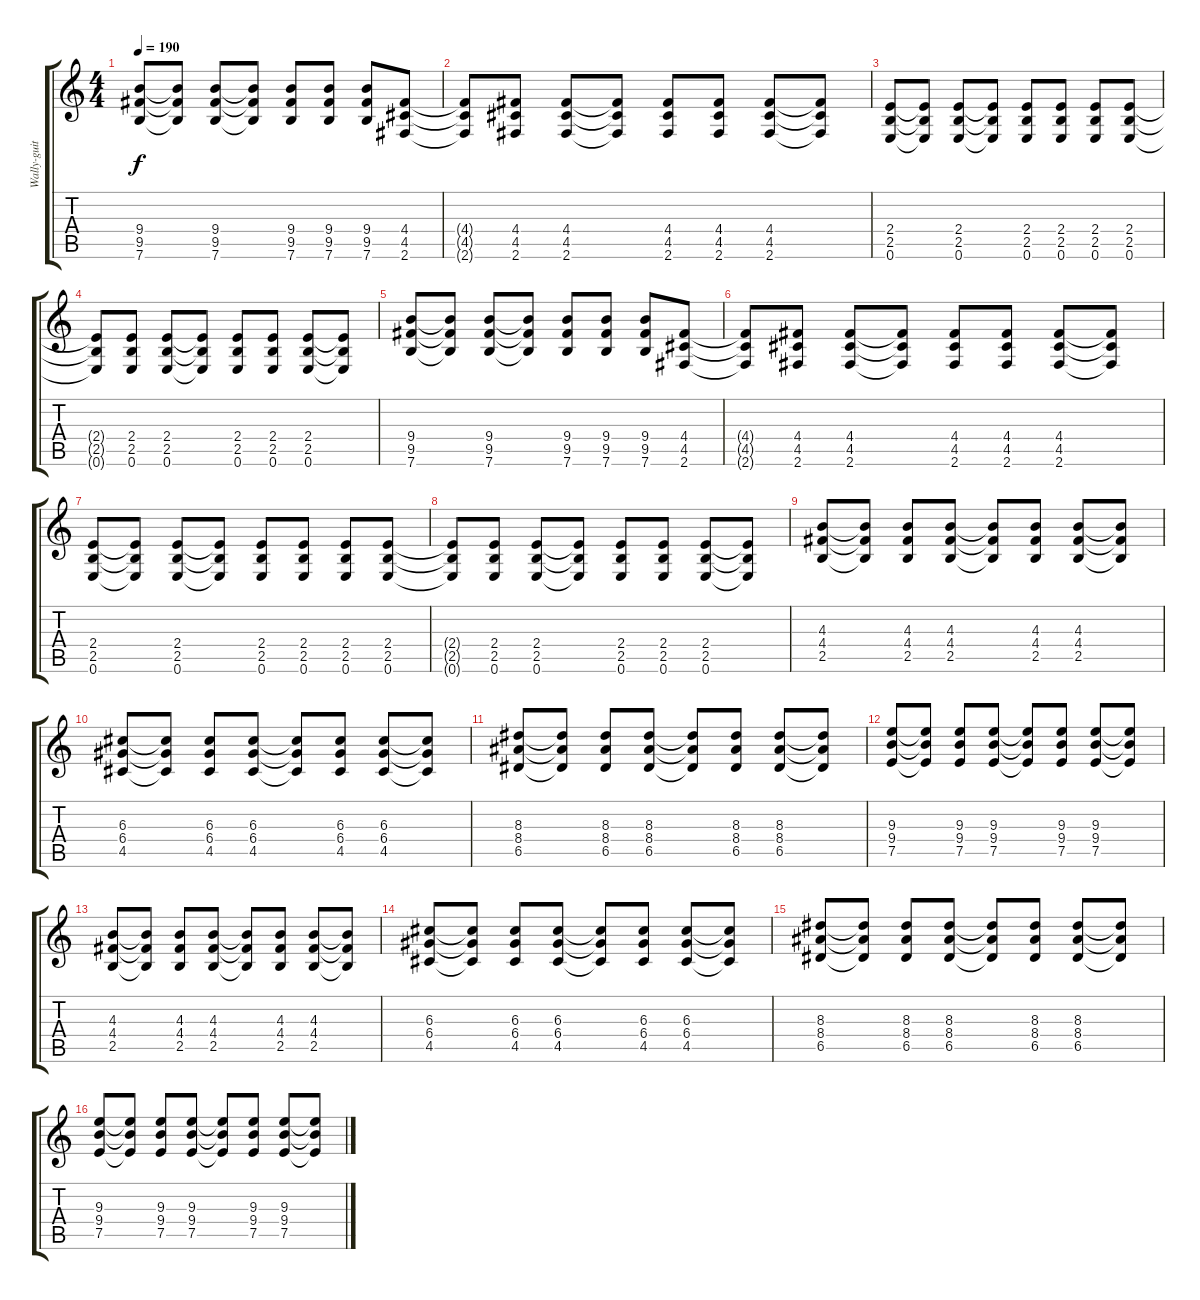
\track ("Wally-guitarra base" "Wally-guit") {instrument overdrivenguitar}
\staff {score tabs}
\tuning (E4 B3 G3 D3 A2 E2) {hide}
\ts (4 4)
\tempo 190
\clef g2
\ks c
(9.4 9.5 7.6).8{dy f} (9.4{t} 9.5{t} 7.6{t}).8 (9.4 9.5 7.6).8 (9.4{t} 9.5{t} 7.6{t}).8 (9.4 9.5 7.6).8 (9.4 9.5 7.6).8 (9.4 9.5 7.6).8 (4.4 4.5 2.6).8 |
(4.4{t} 4.5{t} 2.6{t}).8 (4.4 4.5 2.6).8 (4.4 4.5 2.6).8 (4.4{t} 4.5{t} 2.6{t}).8 (4.4 4.5 2.6).8 (4.4 4.5 2.6).8 (4.4 4.5 2.6).8 (4.4{t} 4.5{t} 2.6{t}).8 |
(2.4 2.5 0.6).8 (2.4{t} 2.5{t} 0.6{t}).8 (2.4 2.5 0.6).8 (2.4{t} 2.5{t} 0.6{t}).8 (2.4 2.5 0.6).8 (2.4 2.5 0.6).8 (2.4 2.5 0.6).8 (2.4 2.5 0.6).8 |
(2.4{t} 2.5{t} 0.6{t}).8 (2.4 2.5 0.6).8 (2.4 2.5 0.6).8 (2.4{t} 2.5{t} 0.6{t}).8 (2.4 2.5 0.6).8 (2.4 2.5 0.6).8 (2.4 2.5 0.6).8 (2.4{t} 2.5{t} 0.6{t}).8 |
(9.4 9.5 7.6).8 (9.4{t} 9.5{t} 7.6{t}).8 (9.4 9.5 7.6).8 (9.4{t} 9.5{t} 7.6{t}).8 (9.4 9.5 7.6).8 (9.4 9.5 7.6).8 (9.4 9.5 7.6).8 (4.4 4.5 2.6).8 |
(4.4{t} 4.5{t} 2.6{t}).8 (4.4 4.5 2.6).8 (4.4 4.5 2.6).8 (4.4{t} 4.5{t} 2.6{t}).8 (4.4 4.5 2.6).8 (4.4 4.5 2.6).8 (4.4 4.5 2.6).8 (4.4{t} 4.5{t} 2.6{t}).8 |
(2.4 2.5 0.6).8 (2.4{t} 2.5{t} 0.6{t}).8 (2.4 2.5 0.6).8 (2.4{t} 2.5{t} 0.6{t}).8 (2.4 2.5 0.6).8 (2.4 2.5 0.6).8 (2.4 2.5 0.6).8 (2.4 2.5 0.6).8 |
(2.4{t} 2.5{t} 0.6{t}).8 (2.4 2.5 0.6).8 (2.4 2.5 0.6).8 (2.4{t} 2.5{t} 0.6{t}).8 (2.4 2.5 0.6).8 (2.4 2.5 0.6).8 (2.4 2.5 0.6).8 (2.4{t} 2.5{t} 0.6{t}).8 |
(4.3 4.4 2.5).8 (4.3{t} 4.4{t} 2.5{t}).8 (4.3 4.4 2.5).8 (4.3 4.4 2.5).8 (4.3{t} 4.4{t} 2.5{t}).8 (4.3 4.4 2.5).8 (4.3 4.4 2.5).8 (4.3{t} 4.4{t} 2.5{t}).8 |
(6.3 6.4 4.5).8 (6.3{t} 6.4{t} 4.5{t}).8 (6.3 6.4 4.5).8 (6.3 6.4 4.5).8 (6.3{t} 6.4{t} 4.5{t}).8 (6.3 6.4 4.5).8 (6.3 6.4 4.5).8 (6.3{t} 6.4{t} 4.5{t}).8 |
(8.3 8.4 6.5).8 (8.3{t} 8.4{t} 6.5{t}).8 (8.3 8.4 6.5).8 (8.3 8.4 6.5).8 (8.3{t} 8.4{t} 6.5{t}).8 (8.3 8.4 6.5).8 (8.3 8.4 6.5).8 (8.3{t} 8.4{t} 6.5{t}).8 |
(9.3 9.4 7.5).8 (9.3{t} 9.4{t} 7.5{t}).8 (9.3 9.4 7.5).8 (9.3 9.4 7.5).8 (9.3{t} 9.4{t} 7.5{t}).8 (9.3 9.4 7.5).8 (9.3 9.4 7.5).8 (9.3{t} 9.4{t} 7.5{t}).8 |
(4.3 4.4 2.5).8 (4.3{t} 4.4{t} 2.5{t}).8 (4.3 4.4 2.5).8 (4.3 4.4 2.5).8 (4.3{t} 4.4{t} 2.5{t}).8 (4.3 4.4 2.5).8 (4.3 4.4 2.5).8 (4.3{t} 4.4{t} 2.5{t}).8 |
(6.3 6.4 4.5).8 (6.3{t} 6.4{t} 4.5{t}).8 (6.3 6.4 4.5).8 (6.3 6.4 4.5).8 (6.3{t} 6.4{t} 4.5{t}).8 (6.3 6.4 4.5).8 (6.3 6.4 4.5).8 (6.3{t} 6.4{t} 4.5{t}).8 |
(8.3 8.4 6.5).8 (8.3{t} 8.4{t} 6.5{t}).8 (8.3 8.4 6.5).8 (8.3 8.4 6.5).8 (8.3{t} 8.4{t} 6.5{t}).8 (8.3 8.4 6.5).8 (8.3 8.4 6.5).8 (8.3{t} 8.4{t} 6.5{t}).8 |
(9.3 9.4 7.5).8 (9.3{t} 9.4{t} 7.5{t}).8 (9.3 9.4 7.5).8 (9.3 9.4 7.5).8 (9.3{t} 9.4{t} 7.5{t}).8 (9.3 9.4 7.5).8 (9.3 9.4 7.5).8 (9.3{t} 9.4{t} 7.5{t}).8
